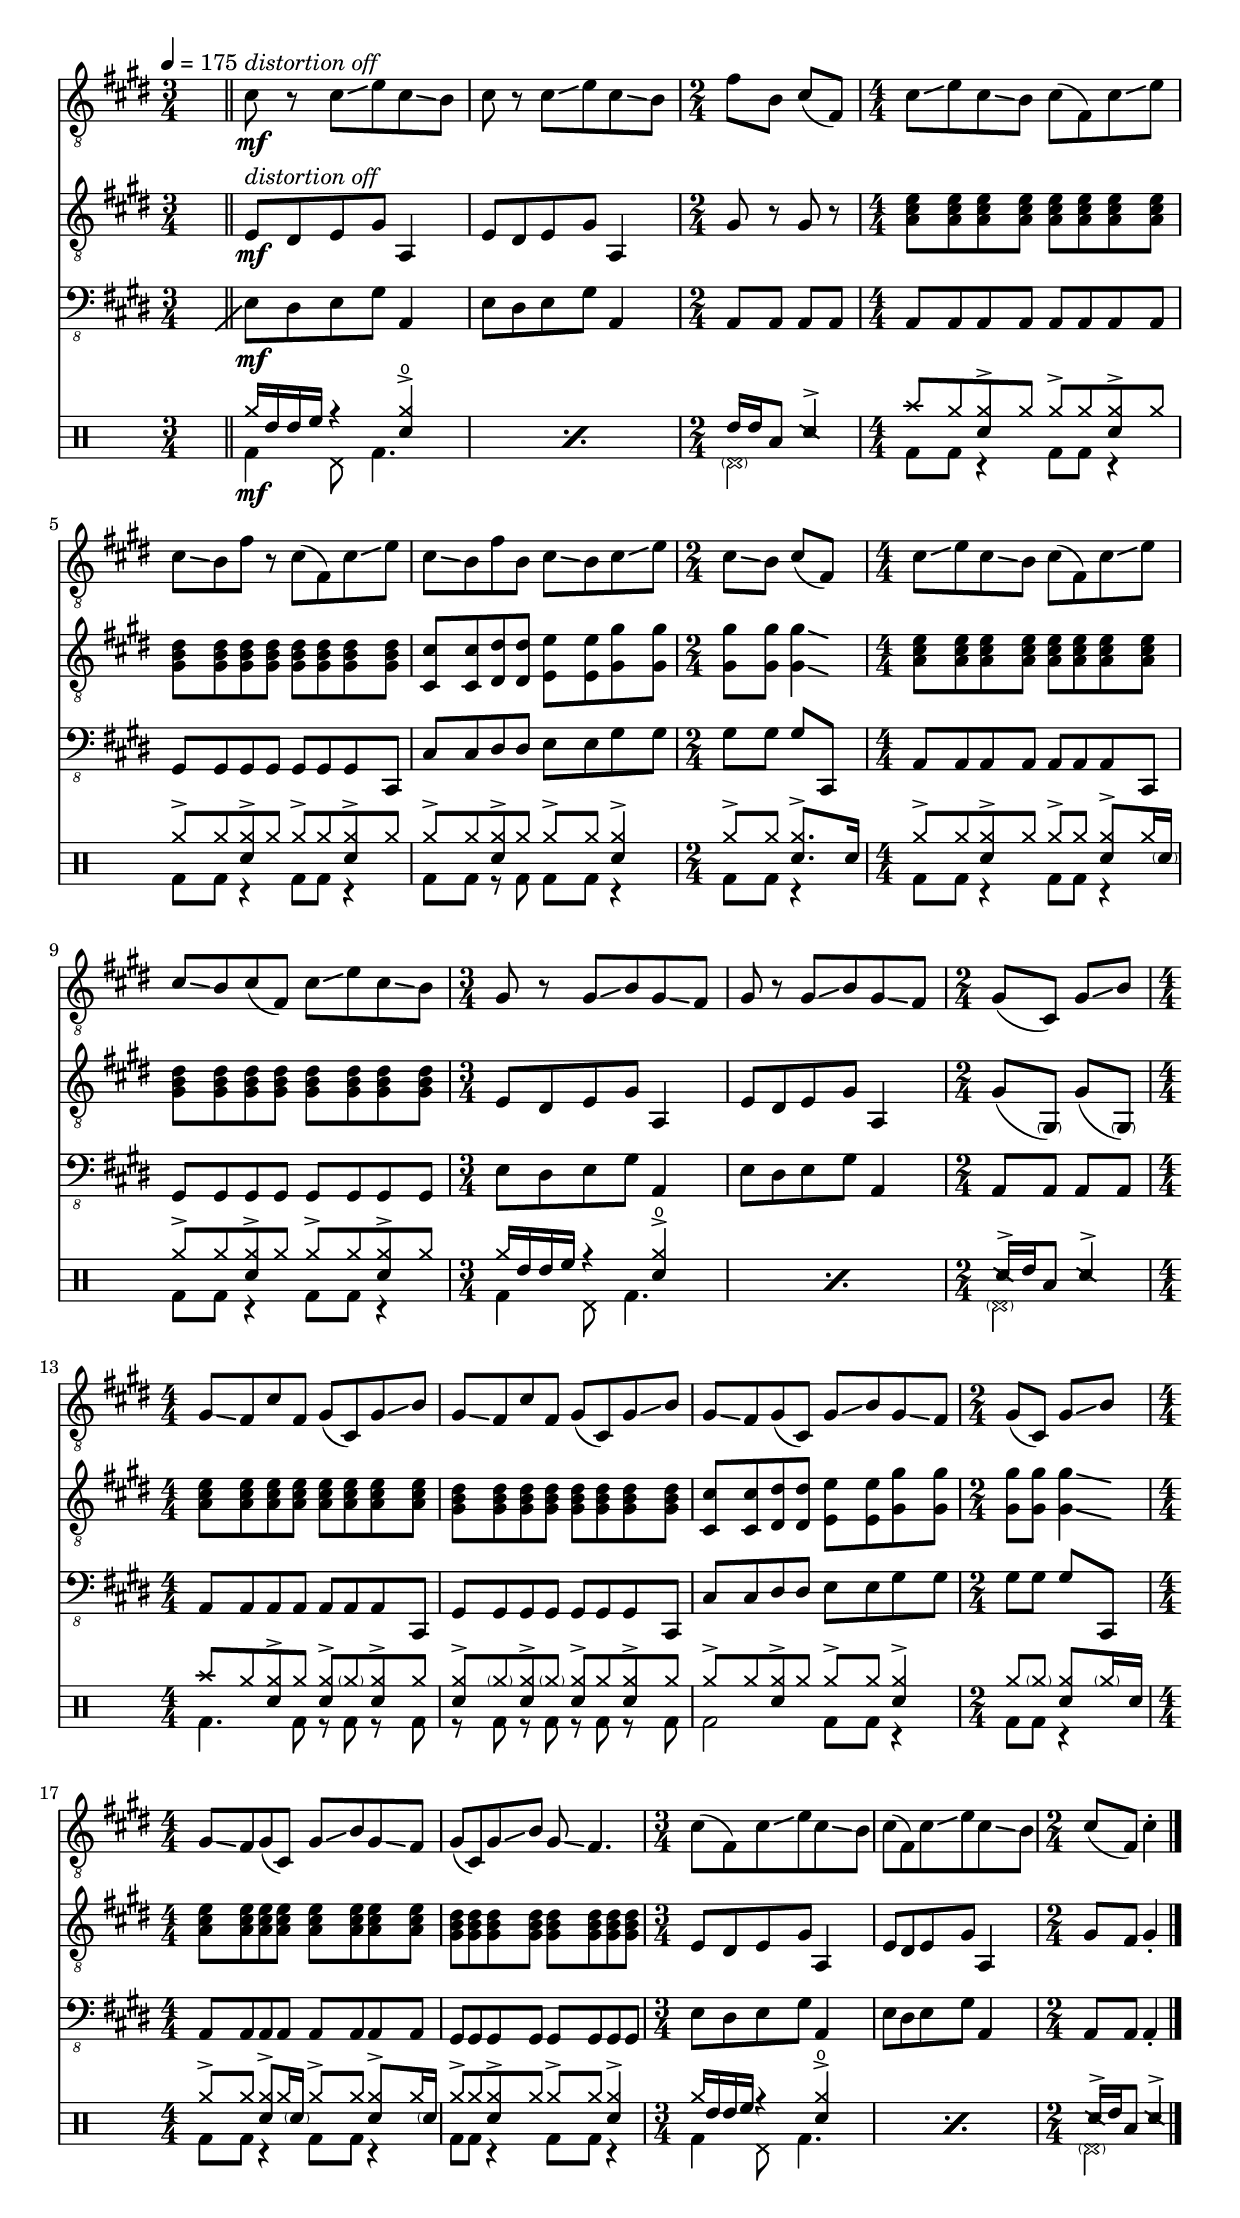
\version "2.24.3"

#(set-default-paper-size '(cons (* 210 mm) (* 5000 mm)))

backslashHead = {
  \once \override NoteHead.stencil = #ly:text-interface::print
  \once \override NoteHead.X-offset = #0.4
  \once \override NoteHead.text = \markup \concat {
    \musicglyph "noteheads.s2"
    \hspace #-1.6
    \lower #0.6 {
      \override #'(thickness . 2)
      \draw-line #'(-1.75 . 1.25)
    }
  }
}

\header {
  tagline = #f
}

gtrOne = \relative {
  \numericTimeSignature
  \time 3/4
  \key cis \minor
  \tempo 4 = 175
  \newSpacingSection
  \override Score.SpacingSpanner.spacing-increment = #0.1
  \partial 256 s256 | \bar "||"
  \newSpacingSection
  \revert Score.SpacingSpanner.spacing-increment
  cis'8\mf^\markup { \italic { distortion off } } r cis\glissando e cis\glissando b |
  cis8 r cis\glissando e cis\glissando b |
  \time 2/4
  fis'8 b, cis( fis,) |
  \time 4/4
  cis'8\glissando e cis\glissando b cis( fis,) cis'\glissando e |
  cis8\glissando b fis' r cis( fis,) cis'\glissando e |
  cis8\glissando b fis' b, cis\glissando b cis\glissando e |
  \time 2/4
  cis8\glissando b cis( fis,) |
  \time 4/4
  cis'8\glissando e cis\glissando b cis( fis,) cis'\glissando e |
  cis8\glissando b cis( fis,) cis'\glissando e cis\glissando b |
  \time 3/4
  gis8 r gis\glissando b gis\glissando fis |
  gis8 r gis\glissando b gis\glissando fis |
  \time 2/4
  gis8( cis,) gis'\glissando b |
  \time 4/4
  gis8\glissando fis cis' fis, gis( cis,) gis'\glissando b |
  gis8\glissando fis cis' fis, gis( cis,) gis'\glissando b |
  gis8\glissando fis gis( cis,) gis'\glissando b gis\glissando fis |
  \time 2/4
  gis8( cis,) gis'\glissando b |
  \time 4/4
  gis8\glissando fis gis( cis,) gis'\glissando b gis\glissando fis |
  gis8( cis,) gis'\glissando b gis\glissando fis4. |
  \time 3/4
  cis'8( fis,) cis'\glissando e cis\glissando b |
  cis8( fis,) cis'\glissando e cis\glissando b |
  \time 2/4
  cis8( fis,) cis'4-. |
  \fine
}

gtrTwo = \relative {
  \time 3/4
  \key cis \minor
  \partial 256 s256 |
  e8\mf^\markup { \italic { distortion off } } dis e gis a,4 |
  e'8 dis e gis a,4 |
  \time 2/4
  gis'8 r gis r |
  \time 4/4
  <a cis e>8 q q q q q q q |
  <gis b dis>8 q q q q q q q |
  <cis, cis'>8 q <dis dis'> q <e e'> q <gis gis'> q |
  \time 2/4
  <gis gis'>8 q \afterGrace <gis gis'>4\glissando { \hideNotes <e e'>16 } \unHideNotes |
  \time 4/4
  <a cis e>8 q q q q q q q |
  <gis b dis>8 q q q q q q q |
  \time 3/4
  e8 dis e gis a,4 |
  e'8 dis e gis a,4 |
  \time 2/4
  gis'8( \parenthesize gis,) gis'( \parenthesize gis,) |
  \time 4/4
  <a' cis e>8 q q q q q q q |
  <gis b dis>8 q q q q q q q |
  <cis, cis'>8 q <dis dis'> q <e e'> q <gis gis'> q |
  \time 2/4
  <gis gis'>8 q \afterGrace <gis gis'>4\glissando { \hideNotes <e e'>16 } \unHideNotes |
  \time 4/4
  <a cis e>8 q q q q q q q |
  <gis b dis>8 q q q q q q q |
  \time 3/4
  e8 dis e gis a,4 |
  e'8 dis e gis a,4 |
  \time 2/4
  gis'8 fis gis4-. |
  \fine
}

bass = \relative {
  \time 3/4
  \key cis \minor
  \hideNotes
  \partial 256 fis,,256\glissando \unHideNotes |
  e'8\mf dis e gis a,4 |
  e'8 dis e gis a,4 |
  \time 2/4
  a8 8 8 8 |
  \time 4/4
  a8 8 8 8 8 8 8 8 |
  gis8 8 8 8 8 8 8 cis, |
  cis'8 8 dis8 8 e8 8 gis8 8 |
  \time 2/4
  gis8 8 8 cis,,8 |
  \time 4/4
  a'8 8 8 8 8 8 8 cis, |
  gis'8 8 8 8 8 8 8 8 |
  \time 3/4
  e'8 dis e gis a,4 |
  e'8 dis e gis a,4 |
  \time 2/4
  a8 8 8 8 |
  \time 4/4
  a8 8 8 8 8 8 8 cis, |
  gis'8 8 8 8 8 8 8 cis, |
  cis'8 8 dis8 8 e8 8 gis8 8 |
  \time 2/4
  gis8 8 8 cis,, |
  \time 4/4
  a'8 8 8 8 8 8 8 8 |
  gis8 8 8 8 8 8 8 8 |
  \time 3/4
  e'8 dis e gis a,4 |
  e'8 dis e gis a,4 |
  \time 2/4
  a8 8 a4-. |
  \fine
}

kitOne = \drummode {
  \time 3/4
  \partial 256 s256 |
  \repeat percent 2 { hh16 tomml tomml tommh r4 <sn hho>-> | }
  \time 2/4
  tomml16 16 tomfh8 \backslashHead sn4-> |
  \time 4/4
  cymc8 hh <sn hh>-> hh hh-> hh <sn hh>-> hh |
  hh8-> hh <sn hh>-> hh hh-> hh <sn hh>-> hh |
  hh8-> hh <sn hh>-> hh hh-> hh <sn hh>4-> |
  \time 2/4
  hh8-> hh <sn hh>8.-> sn16 |
  \time 4/4
  hh8-> hh <sn hh>-> hh hh-> hh <sn hh>-> hh16 \parenthesize sn |
  hh8-> hh <sn hh>-> hh hh-> hh <sn hh>-> hh |
  \time 3/4
  \repeat percent 2 { hh16 tomml tomml tommh r4 <sn hho>-> | }
  \time 2/4
  \backslashHead sn16-> tomml tomfh8 \backslashHead sn4-> |
  \time 4/4
  cymc8 hh <sn hh>-> hh <sn hh>-> \parenthesize hh <sn hh>-> hh |
  <sn hh>8-> \parenthesize hh <sn hh>-> \parenthesize hh <sn hh>-> hh <sn hh>-> hh |
  hh8-> hh <sn hh>-> hh hh-> hh <sn hh>4-> |
  \time 2/4
  hh8 \parenthesize hh <sn hh> \parenthesize hh16 sn |
  \time 4/4
  hh8-> hh <sn hh>-> hh16 \parenthesize sn hh8-> hh <sn hh>8-> hh16 \parenthesize sn |
  hh8-> hh <sn hh>-> hh hh-> hh <sn hh>4-> |
  \time 3/4
  \repeat percent 2 { hh16 tomml tomml tommh r4 <sn hho>-> | }
  \time 2/4
  \backslashHead sn16-> tomml tomfh8 \backslashHead sn4-> |
  \fine
}

kitTwo = \drummode {
  \time 3/4
  \partial 256 s256 |
  \repeat percent 2 { bd4\mf hhp8 bd4. | }
  \time 2/4
  \parenthesize hhp2 |
  \time 4/4
  \repeat unfold 2 { bd8 bd r4 bd8 bd r4 | }
  bd8 bd r bd bd bd r4 |
  \time 2/4
  bd8 bd r4 |
  \time 4/4
  \repeat unfold 2 { bd8 bd r4 bd8 bd r4 | }
  \time 3/4
  \repeat percent 2 { bd4 hhp8 bd4. | }
  \time 2/4
  \parenthesize hhp2 |
  \time 4/4
  bd4. bd8 r bd r bd |
  r8 bd r bd r bd r bd |
  bd2 bd8 bd r4 |
  \time 2/4
  bd8 bd r4 |
  \time 4/4
  \repeat unfold 2 { bd8 bd r4 bd8 bd r4 | }
  \time 3/4
  \repeat percent 2 { bd4 hhp8 bd4. | }
  \time 2/4
  \parenthesize hhp2 |
  \fine
}

fullScore = <<
  \new Staff \with {
    midiInstrument = "electric guitar (clean)"
    midiPanPosition = #-1.0
  } {
    \clef "treble_8"
    \gtrOne
  }

  \new Staff \with {
    midiInstrument = "electric guitar (jazz)"
    midiPanPosition = #1.0
  } {
    \clef "treble_8"
    \gtrTwo
  }

  \new Staff \with {
    midiInstrument = "electric bass (pick)"
    midiPanPosition = #0.0
  } {
    \clef "bass_8"
    \bass
  }

  \tag #'folded {
    \new DrumStaff \with { drumStyleTable = #weinberg-drums-style } <<
      \new DrumVoice { \voiceOne \kitOne }
      \new DrumVoice { \voiceTwo \kitTwo }
    >>
  }
  \tag #'unfolded {
    \new DrumStaff \with { drumStyleTable = #weinberg-drums-style } <<
      \new DrumVoice { \unfoldRepeats { \voiceOne \kitOne } }
      \new DrumVoice { \unfoldRepeats { \voiceTwo \kitTwo } }
    >>
  }
>>

\score {
  \removeWithTag #'unfolded
  \fullScore

  \layout {
    indent = 0

    \context {
      \Score
      \override Glissando.minimum-length = #4
      \override Glissando.springs-and-rods = #ly:spanner::set-spacing-rods
      \override Glissando.thickness = #2
      \omit StringNumber
    }
  }
}

\score {
  \removeWithTag #'folded
  \fullScore

  \midi { }
}
